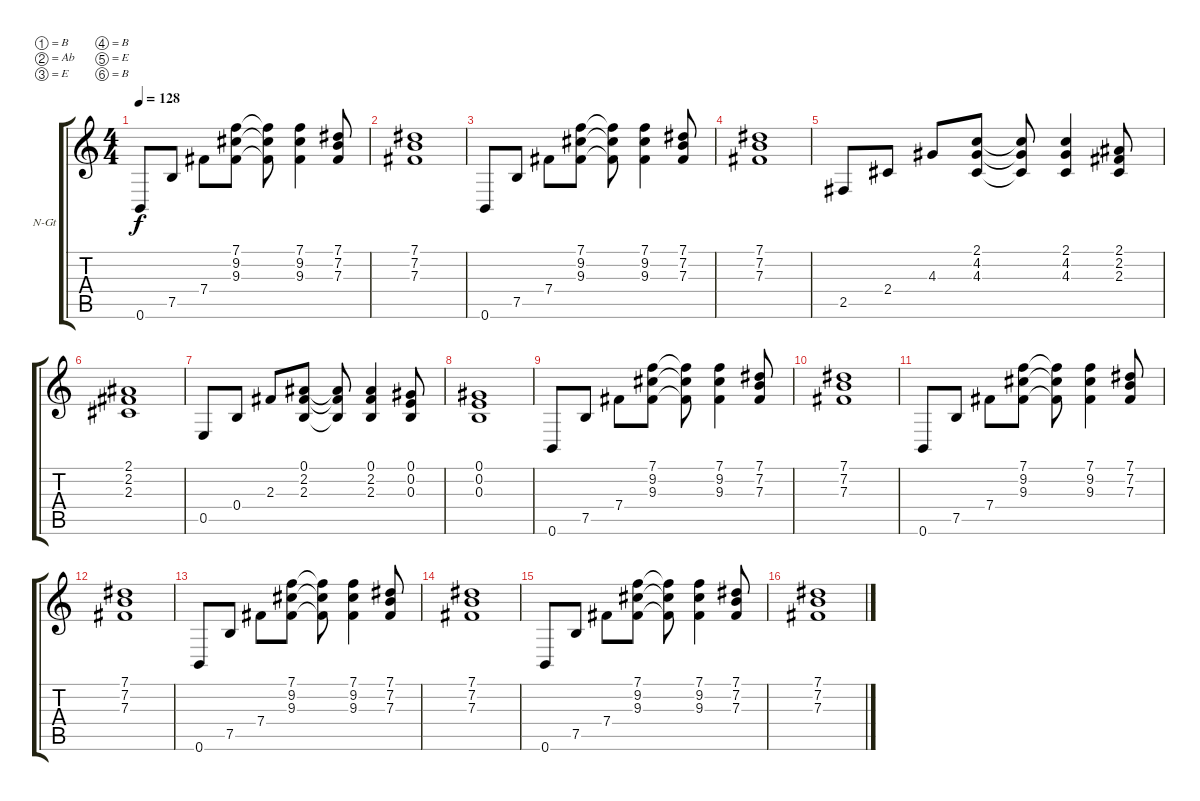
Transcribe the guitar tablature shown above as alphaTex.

\defaultSystemsLayout 4
\bracketExtendMode groupsimilarinstruments
\firstSystemTrackNameOrientation horizontal
\otherSystemsTrackNameOrientation horizontal
\track ("Acoustic Rhythm Guitar" "N-Gt") {instrument acousticguitarnylon}
\staff {score tabs}
\tuning (B2 Ab3 E3 B2 E2 B1)
\ts (4 4)
\tempo 128
\clef g2
\ks c
0.6.8{dy f} 7.5.8 7.4.8 (7.1 9.2 9.3).8 (7.1{t} 9.2{t} 9.3{t}).8 (7.1 9.2 9.3).4 (7.1 7.2 7.3).8 |
(7.1 7.2 7.3).1 |
0.6.8 7.5.8 7.4.8 (7.1 9.2 9.3).8 (7.1{t} 9.2{t} 9.3{t}).8 (7.1 9.2 9.3).4 (7.1 7.2 7.3).8 |
(7.1 7.2 7.3).1 |
2.5.8 2.4.8 4.3.8 (2.1 4.2 4.3).8 (2.1{t} 4.2{t} 4.3{t}).8 (2.1 4.2 4.3).4 (2.1 2.2 2.3).8 |
(2.1 2.2 2.3).1 |
0.5.8 0.4.8 2.3.8 (0.1 2.2 2.3).8 (0.1{t} 2.2{t} 2.3{t}).8 (0.1 2.2 2.3).4 (0.1 0.2 0.3).8 |
(0.1 0.2 0.3).1 |
0.6.8 7.5.8 7.4.8 (7.1 9.2 9.3).8 (7.1{t} 9.2{t} 9.3{t}).8 (7.1 9.2 9.3).4 (7.1 7.2 7.3).8 |
(7.1 7.2 7.3).1 |
0.6.8 7.5.8 7.4.8 (7.1 9.2 9.3).8 (7.1{t} 9.2{t} 9.3{t}).8 (7.1 9.2 9.3).4 (7.1 7.2 7.3).8 |
(7.1 7.2 7.3).1 |
0.6.8 7.5.8 7.4.8 (7.1 9.2 9.3).8 (7.1{t} 9.2{t} 9.3{t}).8 (7.1 9.2 9.3).4 (7.1 7.2 7.3).8 |
(7.1 7.2 7.3).1 |
0.6.8 7.5.8 7.4.8 (7.1 9.2 9.3).8 (7.1{t} 9.2{t} 9.3{t}).8 (7.1 9.2 9.3).4 (7.1 7.2 7.3).8 |
(7.1 7.2 7.3).1
